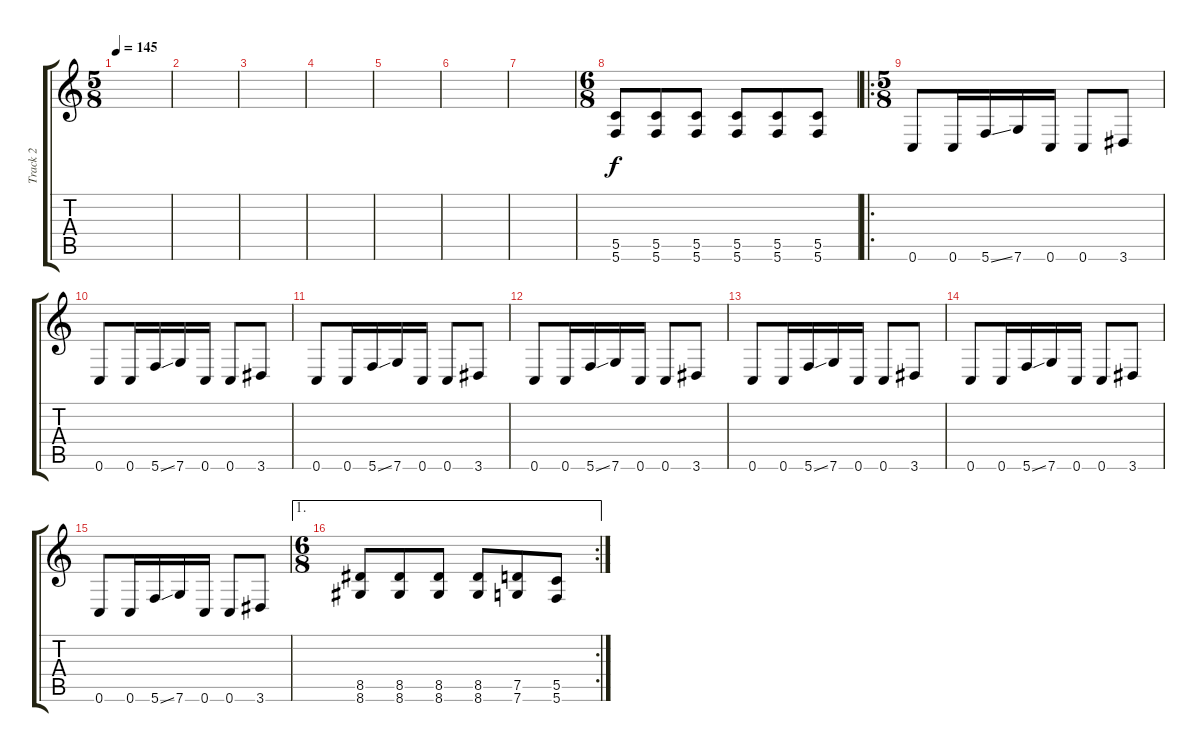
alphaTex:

\track ("Track 2" "Track 2") {instrument distortionguitar}
\staff {score tabs}
\tuning (D4 A3 F3 C3 G2 C2) {hide}
\ts (5 8)
\tempo 145
\clef g2
\ks c
|
|
|
|
|
|
|
\ts (6 8)
(5.5 5.6).8 (5.5 5.6).8 (5.5 5.6).8 (5.5 5.6).8 (5.5 5.6).8 (5.5 5.6).8 |
\ro
\ts (5 8)
0.6.8 0.6.16 5.6{ss}.16 7.6.16 0.6.16 0.6.8 3.6.8 |
0.6.8 0.6.16 5.6{ss}.16 7.6.16 0.6.16 0.6.8 3.6.8 |
0.6.8 0.6.16 5.6{ss}.16 7.6.16 0.6.16 0.6.8 3.6.8 |
0.6.8 0.6.16 5.6{ss}.16 7.6.16 0.6.16 0.6.8 3.6.8 |
0.6.8 0.6.16 5.6{ss}.16 7.6.16 0.6.16 0.6.8 3.6.8 |
0.6.8 0.6.16 5.6{ss}.16 7.6.16 0.6.16 0.6.8 3.6.8 |
0.6.8 0.6.16 5.6{ss}.16 7.6.16 0.6.16 0.6.8 3.6.8 |
\ae 1
\rc 2
\ts (6 8)
(8.5 8.6).8 (8.5 8.6).8 (8.5 8.6).8 (8.5 8.6).8 (7.5 7.6).8 (5.5 5.6).8
